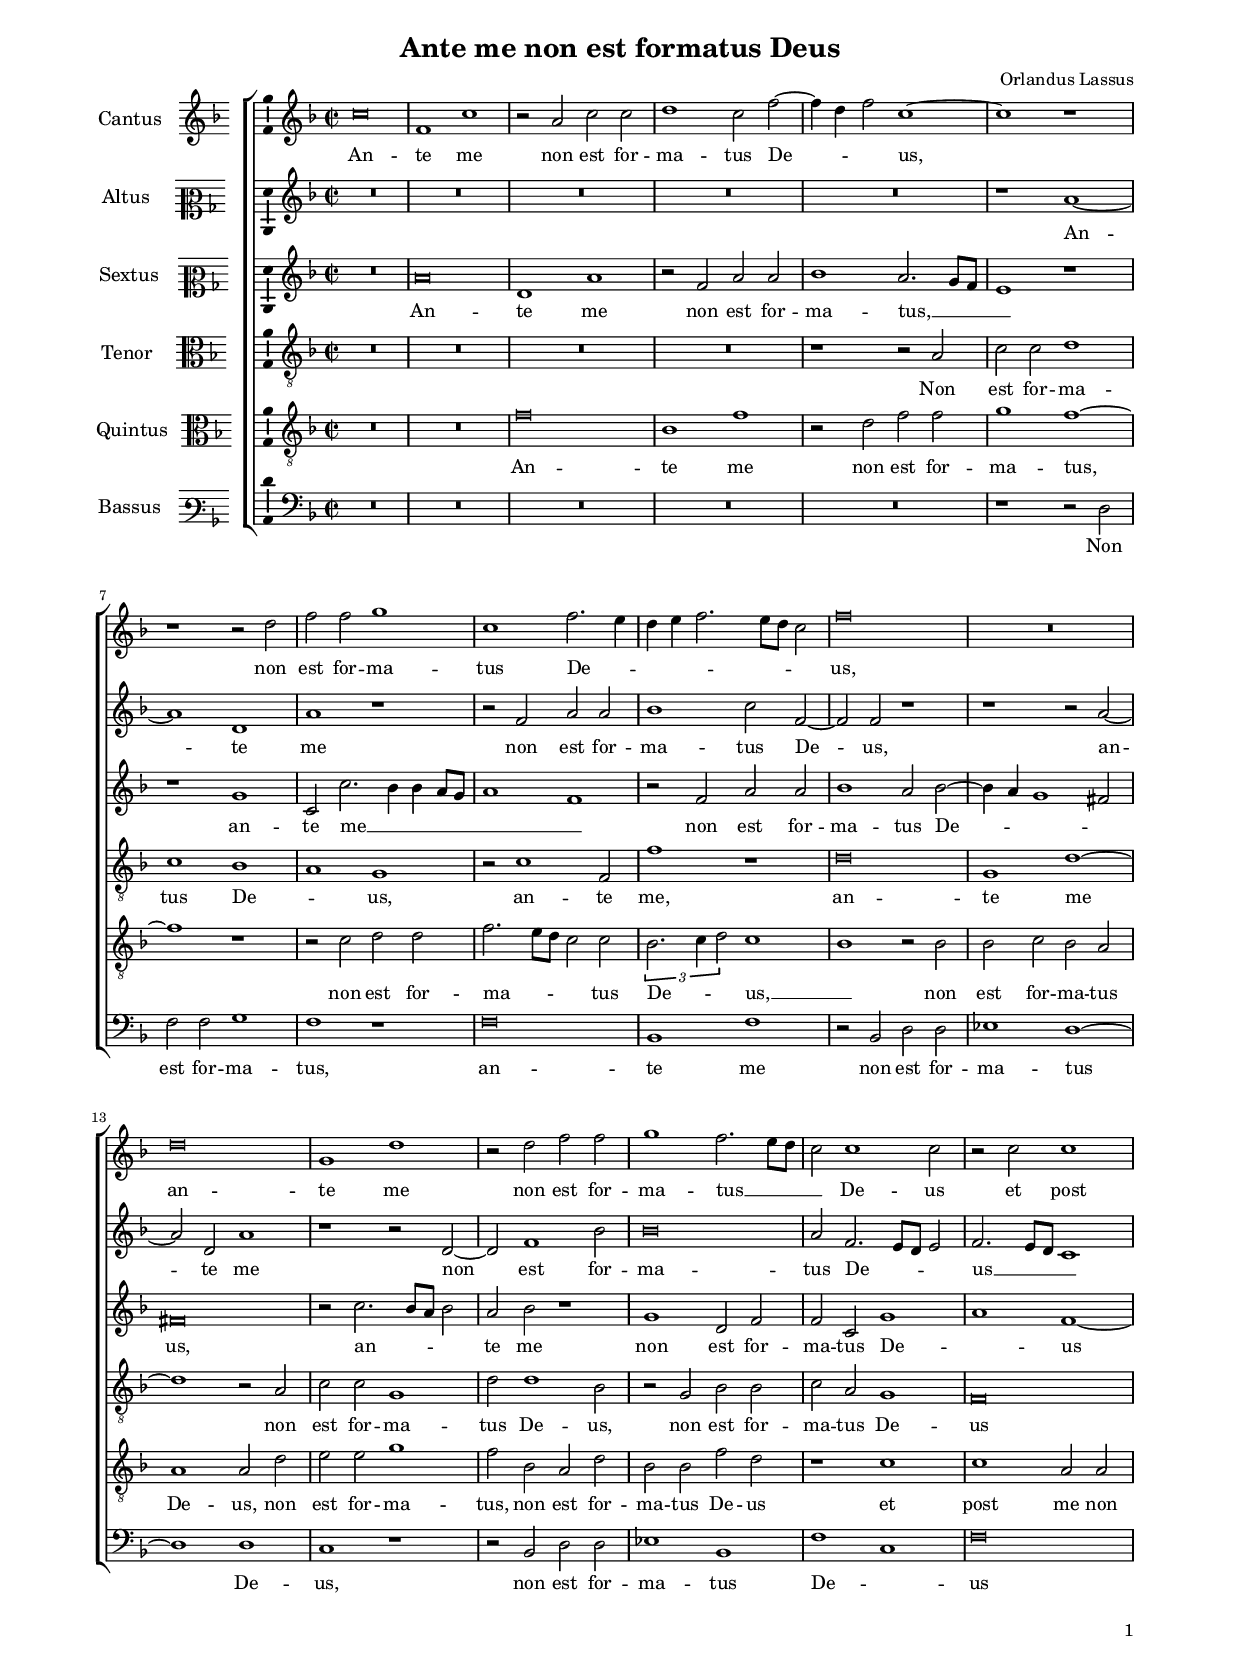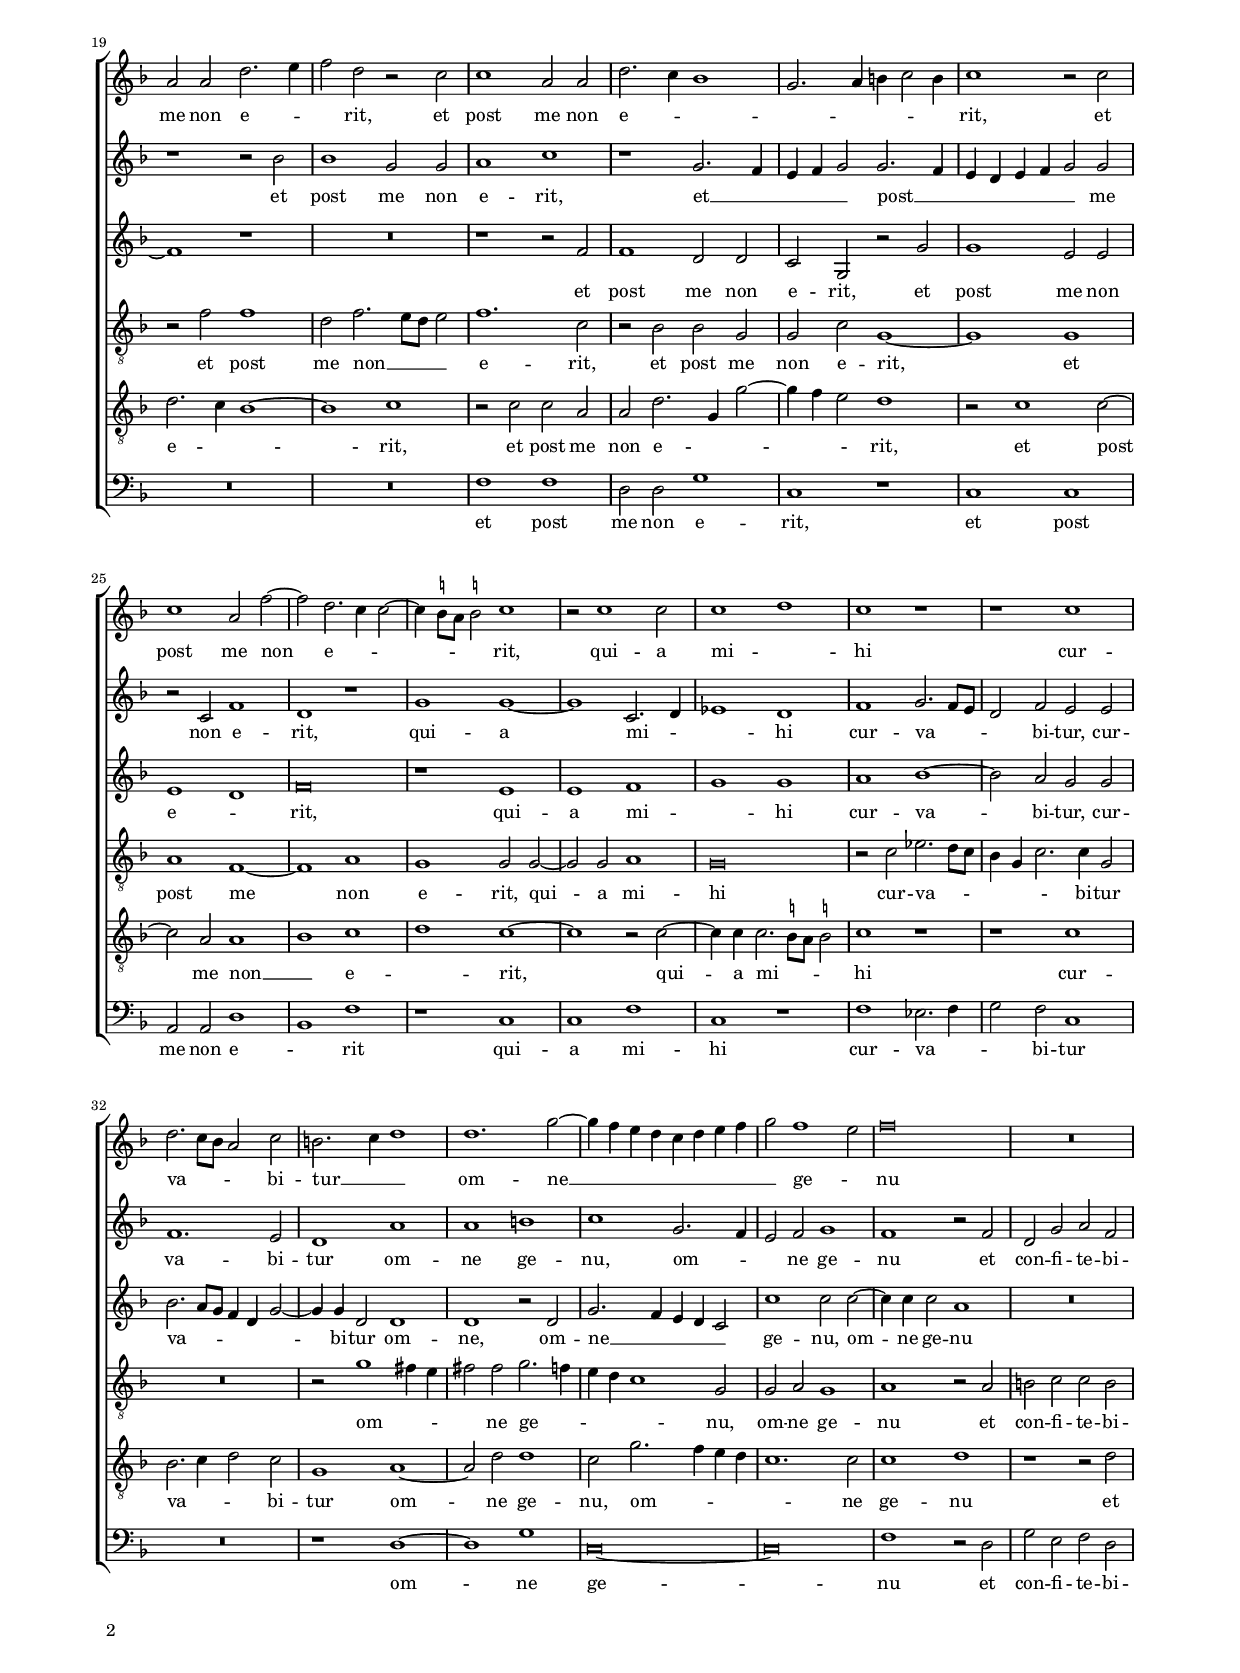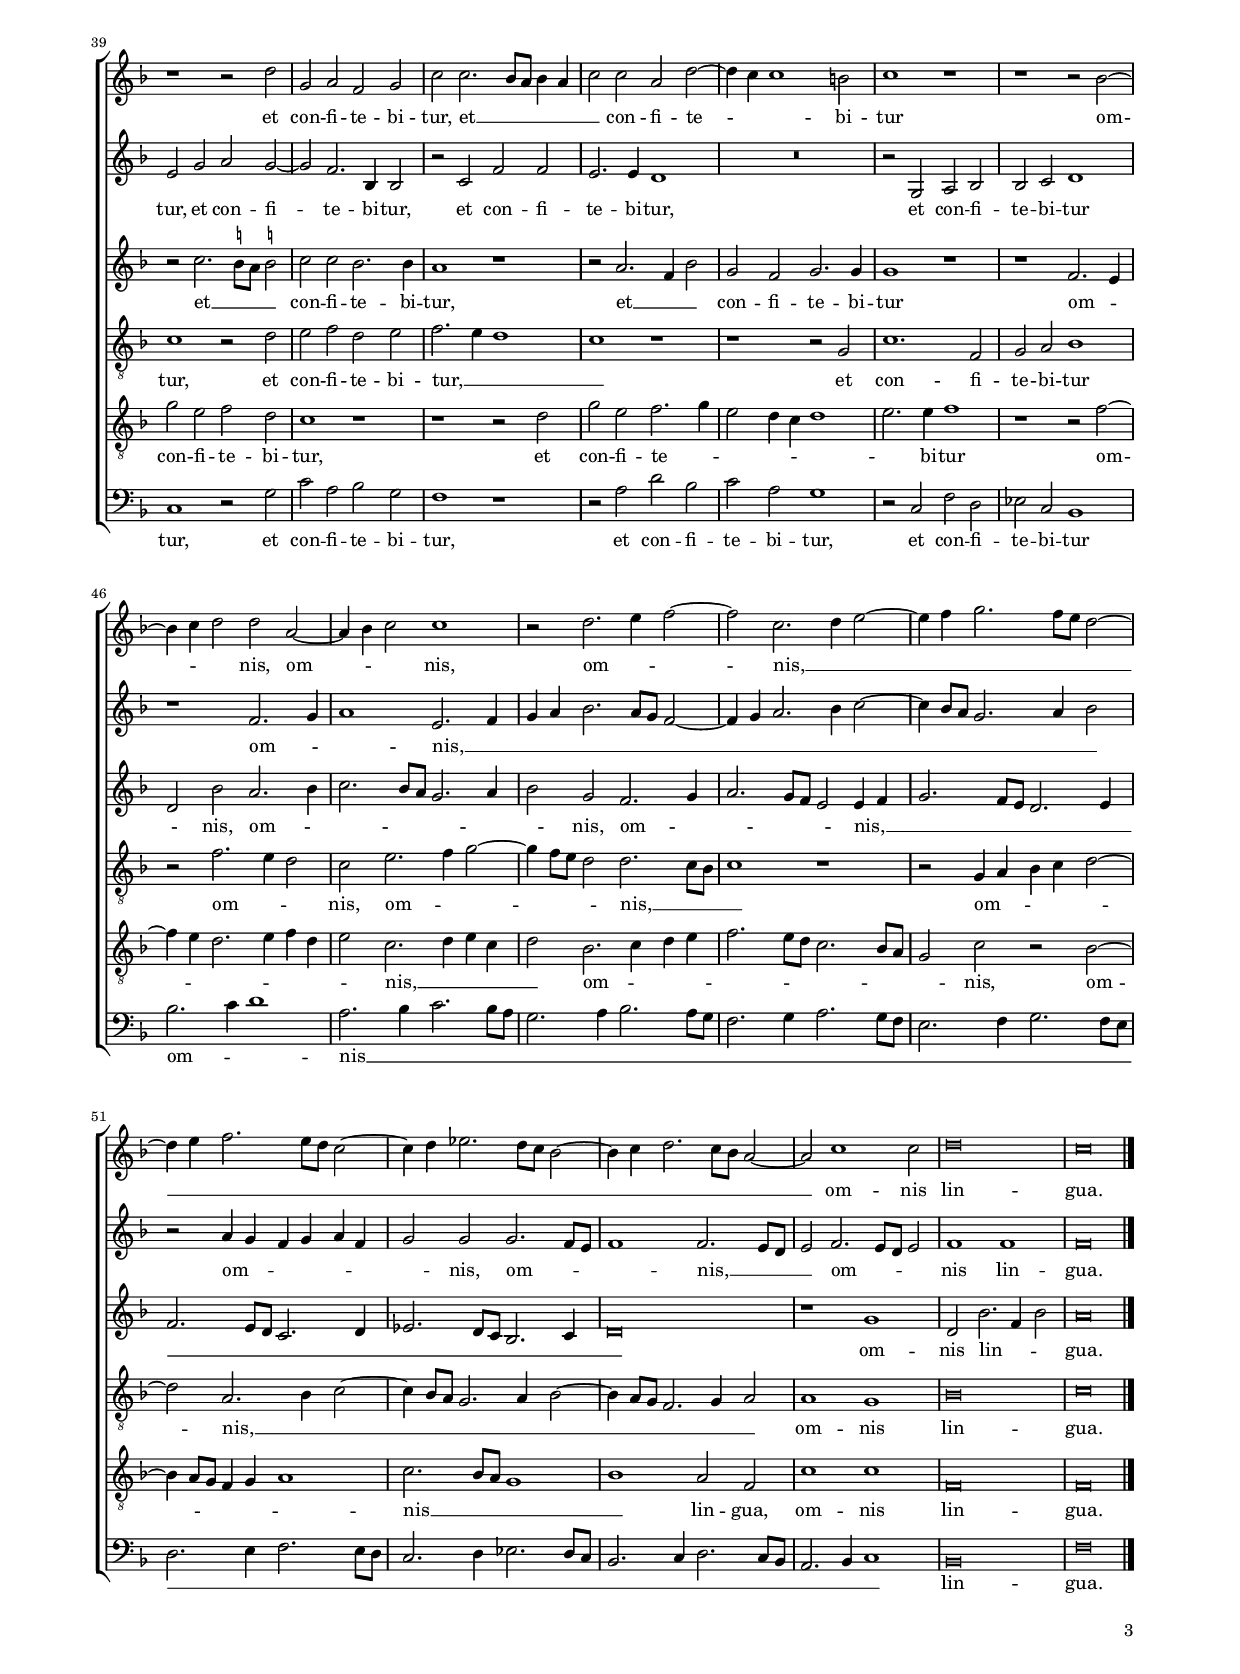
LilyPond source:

\header
{
  title="Ante me non est formatus Deus"
  composer="Orlandus Lassus"
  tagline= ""
}

\version "2.20.0"
\include "deutsch.ly"
#(set-global-staff-size 15)
#(ly:set-option 'point-and-click #f)

	
\paper
	{
	top-margin = 1.5 \cm
	bottom-margin = 1 \cm
	left-margin = 1.8 \cm
	right-margin = 1.8 \cm
	ragged-bottom = ##f
	ragged-last-bottom = ##t
	print-page-number = ##f
	system-system-spacing = #'((basic-distance . 17) (minimum-distance . 14) (padding . 6) (strechability . 250))
    oddFooterMarkup=\markup   \fill-line { "" \fromproperty #'page:page-number-string }
    evenFooterMarkup=\markup  \fill-line { \fromproperty #'page:page-number-string "" }
    last-bottom-spacing = #'((basic-distance . 12) (minimum-distance . 7) (padding . 4))
	systems-per-page = 3
	page-count = 3
%	min-systems-per-page = 3
	}

	
global = {
	\key f \major
	\time 2/2 \set Score.measureLength = #(ly:make-moment 2/1)
	\skip 1*2*56 \bar "|."
	}

	ficta = { \once \set suggestAccidentals = ##t }
	
	forget = #(define-music-function (music) (ly:music?) #{
		\accidentalStyle forget
		$music
		\accidentalStyle default
		#})
    
    m = \melisma
    me = \melismaEnd



incipitcantus = \markup { \score {
	{
	\set Staff.instrumentName = \markup { \fontsize #1 "Cantus" }
	\key f \major
	\clef violin
	s4 \bar ""
	}
	\layout  {
	raggedright = ##t
	indent = 1.6 \cm
	line-width = 2.2 \cm
	\context { \Staff \remove Time_signature_engraver }
	\override Staff.Clef.Y-extent = #'(0 . 0)
	}} \hspace #1 }
	

incipitaltus = \markup { \score {
	{
	\set Staff.instrumentName = \markup { \fontsize #1 "Altus" }
	\key f \major
	\clef mezzosoprano
	s4 \bar ""
	}
	\layout  {
	raggedright = ##t
	indent = 1.6 \cm
	line-width = 2.2 \cm
	\context { \Staff \remove Time_signature_engraver }
	\override Staff.Clef.Y-extent = #'(0 . 0)
	}} \hspace #1 }

      
incipitsextus = \markup { \score {
	{
	\set Staff.instrumentName = \markup { \fontsize #1 "Sextus" }
	\key f \major
	\clef mezzosoprano
	s4 \bar ""
	}
	\layout  {
	raggedright = ##t
	indent = 1.6 \cm
	line-width = 2.2 \cm
	\context { \Staff \remove Time_signature_engraver }
	\override Staff.Clef.Y-extent = #'(0 . 0)
	}} \hspace #1 }
      

incipittenor = \markup { \score {
	{
	\set Staff.instrumentName = \markup { \fontsize #1 "Tenor" }
	\key f \major
	\clef alto
	s4 \bar ""
	}
	\layout  {
	raggedright = ##t
	indent = 1.6 \cm
	line-width = 2.2 \cm
	\context { \Staff \remove Time_signature_engraver }
	\override Staff.Clef.Y-extent = #'(0 . 0)
	}} \hspace #1 }
      
      
incipitquintus = \markup { \score {
	{
	\set Staff.instrumentName = \markup { \fontsize #1 "Quintus" }
	\key f \major
	\clef alto
	s4 \bar ""
	}
	\layout  {
	raggedright = ##t
	indent = 1.6 \cm
	line-width = 2.2 \cm
	\context { \Staff \remove Time_signature_engraver }
	\override Staff.Clef.Y-extent = #'(0 . 0)
	}} \hspace #1 }
      
      
incipitbassus = \markup { \score {
	{
	\set Staff.instrumentName = \markup { \fontsize #1 "Bassus" }
	\key f \major
	\clef varbaritone
	s4 \bar ""
	}
	\layout  {
	raggedright = ##t
	indent = 1.6 \cm
	line-width = 2.2 \cm
	\context { \Staff \remove Time_signature_engraver }
	\override Staff.Clef.Y-extent = #'(0 . 0)
	}} \hspace #1 }


cantus = \relative c''
	{
	c\breve
	f,1 c'
	r2 a c c
	d1 c2 f~
%5
	f4 \m d f2 \me c1~ |
	c1 r
	r1 r2 d
	f2 f g1
	c,1 f2. \m e4
%10
	d4 e f2. e8 d c2 \me |
	f\breve
	R\breve
	d\breve
	g,1 d'
%15
	r2 d f f |
	g1 f2. \m e8 d
	c2 \me c1 c2
	r2 c c1
	a2 a d2. \m e4
%20
	f2 \me d r2 c |
	c1 a2 a
	d2. \m c4 b1
	g2. a4 h c2 h4 \me 
	c1 r2 c
%25
	c1 a2 f'~ |
	f2 d2. \m c4 c2~
	c4 \stemDown \ficta h8 a \stemNeutral \ficta h!2 \me c1
	r2 c1 c2
	c1 \m d \me 
%30
	c1 r |
	r1 c
	d2. \m c8 b a2 \me c
	h2. \m c4 d1 \me 
	d1. g2~
%35
	g4 \m f e d c d e f |
	g2 \me f1 \m e2 \me 
	f\breve
	R\breve
	r1 r2 d
%40
	g,2 a f g |
	c2 c2. \m b8 a b4 a
	c2 \me c a d~
	d4 \m c c1 \me h2
	c1 r
%45
	r1 r2 b~ |
	b4 \m c d2 \me d a~
	a4 \m b c2 \me c1
	r2 d2. \m e4 f2~
	f2 \me c2. \m d4 e2~
%50
	e4 f g2. f8 e d2~ |
	d4 e f2. e8 d c2~
	c4 d es2. d8 c b2~
	b4 c d2. c8 b a2~
	a2 \me c1 c2
%55
	d\breve |
	c\breve |
	}
	

altus = \relative c'
	{
	R\breve
	R\breve
	R\breve
	R\breve
%5
	R\breve |
	r1 a'~
	a1 d,
	a'1 r
	r2 f a a
%10
	b1 c2 f,~ |
	f2 f r1
	r1 r2 a~
	a2 d, a'1
	r1 r2 d,~
%15
	d2 f1 b2 |
	b\breve
	a2 f2. \m e8 d e2 \me 
	f2. \m e8 d c1 \me 
	r1 r2 b'
%20
	b1 g2 g |
	a1 c
	r1 g2. \m f4
	e4 f g2 \me g2. \m f4
	e4 d e f g2 \me g
%25
	r2 c, f1 |
	d1 r
	g1 g~
	g1 c,2. \m d4
	es1 \me d
%30
	f1 g2. \m f8 e |
	d2 \me f e e
	f1. e2
	d1 a'
	a1 h
%35
	c1 g2. \m f4 |
	e2 \me f g1
	f1 r2 f
	d2 g a f
	e2 g a g~
%40
	g2 f2. b,4 b2 |
	r2 c f f
	e2. e4 d1
	R\breve
	r2 g, a b
%45
	b2 c d1 |
	r1 f2. \m g4
	a1 \me e2. \m f4
	g4 a b2. a8 g f2~
	f4 g a2. b4 c2~
%50
	c4 b8 a g2. a4 b2 \me |
	r2 a4 \m g f g a f
	g2 \me g g2. \m f8 e
	f1 \me f2. \m e8 d
	e2 \me f2. \m e8 d e2 \me 
%55
	f1 f |
	f\breve |
	}

sextus = \relative c'
    {
	R\breve
	a'\breve
	d,1 a'
	r2 f a a
%5
	b1 a2. \m g8 f |
	e1 \me r
	r1 g
	c,2 c'2. \m b4 b a8 g
	a1 f \me 
%10
	r2 f a a |
	b1 a2 b~
	b4 \m a g1 fis2 \me 
	fis\breve
	r2 c'2. \m b8 a b2 \me 
%15
	a2 b r1 |
	g1 d2 f
	f2 c g'1 \m 
	a1 \me f~
	f1 r
%20
	R\breve |
	r1 r2 f
	f1 d2 d
	c2 g r2 g'
	g1 e2 e
%25
	e1 \m d \me |
	f\breve
	r1 e
	e1 f \m 
	g1 \me g
%30
	a1 b~ |
	b2 a g g
	b2. \m a8 g f4 d g2~
	g4 \me g d2 d1
	d1 r2 d
%35
	g2. \m f4 e d c2 \me |
	c'1 c2 c~
	c4 c c2 a1
	R\breve
	r2 c2. \m \stemDown \ficta h8 a \stemNeutral \ficta h!2 \me 
%40
	c2 c b2. b4 |
	a1 r
	r2 a2. \m f4 b2 \me 
	g2 f g2. g4
	g1 r
%45
	r1 f2. \m e4 |
	d2 \me b' a2. \m b4
	c2. b8 a g2. a4
	b2 \me g f2. \m g4
	a2. g8 f e2 \me e4 \m f
%50
	g2. f8 e d2. e4 |
	f2. e8 d c2. d4
	es2. d8 c b2. c4
	d\breve \me 
	r1 g1
%55
	d2 b'2. \m f4 b2 \me |
	a\breve |
	}


tenor = \relative c'
	{
	R\breve
	R\breve
	R\breve
	R\breve
%5
	r1 r2 a |
	c2 c d1
	c1 b \m 
	a1 \me g
	r2 c1 f,2
%10
	f'1 r |
	d\breve
	g,1 d'~
	d1 r2 a
	c2 c g1
%15
	d'2 d1 b2 |
	r2 g b b
	c2 a g1
	f\breve
	r2 f' f1
%20
	d2 f2. \m e8 d e2 \me |
	f1. c2
	r2 b b g
	g2 c g1~
	g1 g
%25
	a1 f~ |
	f1 a
	g1 g2 g~
	g2 g a1
	g\breve
%30
	r2 c es2. \m d8 c |
	b4 g c2. \me c4 g2
	R\breve
	r2 g'1 \m fis4 e
	fis2 \me fis g2. \m f4
%35
	e4 d c1 \me g2 |
	g2 a g1
	a1 r2 a
	h2 c c h
	c1 r2 d
%40
	e2 f d e |
	f2. \m e4 d1
	c1 \me r
	r1 r2 g
	c1. f,2
%45
	g2 a b1 |
	r2 f'2. \m e4 d2 \me 
	c2 e2. \m f4 g2~
	g4 f8 e d2 \me d2. \m c8 b
	c1 \me r
%50
	r2 g4 \m a b c d2~ |
	d2 \me a2. \m b4 c2~
	c4 b8 a g2. a4 b2~
	b4 a8 g f2. g4 a2 \me 
	a1 g
%55
	b\breve |
	c\breve |
	}

	
quintus = \relative c'
	{
	R\breve
	R\breve
	f\breve
	b,1 f'
%5
	r2 d f f |
	g1 f~
	f1 r
	r2 c d d
	f2. \m e8 d c2 \me c
%10
	\tuplet 3/2 { b2. \m c4 d2 \me } c1 \m |
	b1 \me r2 b
	b2 c b a
	a1 a2 d
	e2 e g1
%15
	f2 b, a d |
	b2 b f' d
	r1 c
	c1 a2 a
	d2. \m c4 b1~
%20
	b1 \me c |
	r2 c c a
	a2 d2. \m g,4 g'2~
	g4 f e2 \me d1
	r2 c1 c2~
%25
	c2 a a1 \m |
	b1 \me c \m 
	d1 \me c~
	c1 r2 c~
	c4 c c2. \m \stemDown \ficta h8 a \stemNeutral \ficta h!2 \me 
%30
	c1 r |
	r1 c
	b2. \m c4 d2 \me c
	g1 a~
	a2 d d1
%35
	c2 g'2. \m f4 e d |
	c1. \me c2
	c1 d
	r1 r2 d
	g2 e f d
%40
	c1 r |
	r1 r2 d
	g2 e f2. \m g4
	e2 d4 c d1
	e2. \me e4 f1
%45
	r1 r2 f~ |
	f4 \m e d2. e4 f d
	e2 \me c2. \m d4 e c
	d2 \me b2. \m c4 d e
	f2. e8 d c2. b8 a
%50
	g2 \me c r b~ |
	b4 \m a8 g f4 g a1 \me 
	c2. \m b8 a g1
	b1 \me a2 f
	c'1 c
%55
	f,\breve |
	f\breve |
	}


bassus = \relative c
	{
	R\breve
	R\breve
	R\breve
	R\breve
%5
	R\breve |
	r1 r2 d
	f2 f g1
	f1 r
	f\breve
%10
	b,1 f' |
	r2 b, d d
	es1 d~
	d1 d
	c1 r
%15
	r2 b d d |
	es1 b
	f'1 \m c \me 
	f\breve
	R\breve
%20
	R\breve |
	f1 f
	d2 d g1
	c,1 r
	c1 c
%25
	a2 a d1 \m |
	b1 \me f'
	r1 c
	c1 f
	c1 r
%30
	f1 es2. \m f4 |
	g2 \me f c1
	R\breve
	r1 d~
	d1 g
%35
	c,\breve~ |
	c\breve
	f1 r2 d
	g2 e f d
	c1 r2 g'
%40
	c2 a b g |
	f1 r
	r2 a d b
	c2 a g1
	r2 c, f d
%45
	es2 c b1 |
	b'2. \m c4 d1 \me 
	a2. \m b4 c2. b8 a
	g2. a4 b2. a8 g
	f2. g4 a2. g8 f
%50
	e2. f4 g2. f8 e |
	d2. e4 f2. e8 d
	c2. d4 es2. d8 c
	b2. c4 d2. c8 b
	a2. b4 c1 \me 
%55
	b\breve |
	f'\breve |
	}
	
lyricscantus = \lyricmode {
	An -- te me non est for -- ma -- tus De -- us,
	non est for -- ma -- tus De -- us,
	an -- te me non est for -- ma -- tus __ De -- us
	et post me non e -- rit,
	et post me non e -- rit,
	et post me non e -- rit,
	qui -- a mi -- hi cur -- va -- bi -- tur __ om -- ne __ ge -- nu
	et con -- fi -- te -- bi -- tur,
	et __ con -- fi -- te -- bi -- tur  om -- nis,
	om -- nis,
	om -- nis, __
	om -- nis lin -- gua.
	}

	
lyricsaltus = \lyricmode {
	An -- te me non est for -- ma -- tus De -- us,
	an -- te me non est for -- ma -- tus De -- us __
	et post me non e -- rit,
	et __ post __ me non e -- rit,
	qui -- a mi -- hi cur -- va -- bi -- tur,
	cur -- va -- bi -- tur om -- ne ge -- nu,
	om -- ne ge -- nu
	et con -- fi -- te -- bi -- tur,
	et con -- fi -- te -- bi -- tur,
	et con -- fi -- te -- bi -- tur,
	et con -- fi -- te -- bi -- tur
	om -- nis, __
	om -- nis,
	om -- nis, __
	om -- nis lin -- gua.
	}
	
	
lyricssextus = \lyricmode {
	An -- te me non est for -- ma -- tus, __
	an -- te me __ non est for -- ma -- tus De -- us,
	an -- te me non est for -- ma -- tus De -- us
	et post me non e -- rit,
	et post me non e -- rit,
	qui -- a mi -- hi cur -- va -- bi -- tur,
	cur -- va -- bi -- tur om -- ne,
	om -- ne __ ge -- nu,
	om -- ne ge -- nu
	et __ con -- fi -- te -- bi -- tur,
	et __ con -- fi -- te -- bi -- tur
	om -- nis,
	om -- nis,
	om -- nis, __
	om -- nis lin -- gua.
	}
	

lyricstenor = \lyricmode {
	Non est for -- ma -- tus De -- us,
	an -- te me,
	an -- te me non est for -- ma -- tus De -- us,
	non est for -- ma -- tus De -- us
	et post me non __ e -- rit,
	et post me non e -- rit,
	et post me non e -- rit,
	qui -- a mi -- hi cur -- va -- bi -- tur om -- ne ge -- nu,
	om -- ne ge -- nu
	et con -- fi -- te -- bi -- tur,
	et con -- fi -- te -- bi -- tur, __
	et con -- fi -- te -- bi -- tur
	om -- nis,
	om -- nis, __
	om -- nis, __
	om -- nis lin -- gua.
	}

	
lyricsquintus = \lyricmode {
	An -- te me non est for -- ma -- tus,
	non est for -- ma -- tus De -- us, __
	non est for -- ma -- tus De -- us,
	non est for -- ma -- tus,
	non est for -- ma -- tus De -- us
	et post me non e -- rit,
	et post me non e -- rit,
	et post me non __ e -- rit,
	qui -- a mi -- hi cur -- va -- bi -- tur om -- ne ge -- nu,
	om -- ne ge -- nu
	et con -- fi -- te -- bi -- tur,
	et con -- fi -- te -- bi -- tur
	om -- nis, __
	om -- nis,
	om -- nis __ lin -- gua,
	om -- nis lin -- gua.
	}
	
	
lyricsbassus = \lyricmode {
	Non est for -- ma -- tus,
	an -- te me non est for -- ma -- tus De -- us,
	non est for -- ma -- tus De -- us
	et post me non e -- rit,
	et post me non e -- rit
	qui -- a mi -- hi cur -- va -- bi -- tur om -- ne ge -- nu
	et con -- fi -- te -- bi -- tur,
	et con -- fi -- te -- bi -- tur,
	et con -- fi -- te -- bi -- tur,
	et con -- fi -- te -- bi -- tur
	om -- nis __ lin -- gua.
	}
	

\score
{  
	\new ChoirStaff \with { \override StaffGrouper.staff-staff-spacing.basic-distance = #12 }
	<<
	
	\new Staff << \global
	\new Voice="v1" {
		\set Staff.instrumentName=\incipitcantus
		\set Staff.midiInstrument = "reed organ"
		\clef violin
		\cantus }
	\new Lyrics \lyricsto "v1" {\lyricscantus }
	>>


	\new Staff << \global
	\new Voice="v2" {
		\set Staff.instrumentName=\incipitaltus
		\set Staff.midiInstrument = "reed organ"
		\clef violin 
		\altus}
	\new Lyrics \lyricsto "v2" {\lyricsaltus }
	>>


	\new Staff << \global
	\new Voice="v6" {
		\set Staff.instrumentName=\incipitsextus
		\set Staff.midiInstrument = "reed organ"
		\clef violin 
		\sextus}
	\new Lyrics \lyricsto "v6" {\lyricssextus }
	>>


	\new Staff << \global
	\new Voice="v3" {
		\set Staff.instrumentName=\incipittenor
		\set Staff.midiInstrument = "reed organ"
		\clef "G_8"
		\tenor }
	\new Lyrics \lyricsto "v3" {\lyricstenor }
	>>
	
	
	\new Staff << \global
	\new Voice="v5" {
		\set Staff.instrumentName=\incipitquintus
		\set Staff.midiInstrument = "reed organ"
		\clef "G_8"
		\quintus}
	\new Lyrics \lyricsto "v5" {\lyricsquintus }
	>>
	
	
	\new Staff << \global
	\new Voice="v4" {
		\set Staff.instrumentName=\incipitbassus
		\set Staff.midiInstrument = "reed organ"
		\clef bass 
		\bassus }
	\new Lyrics \lyricsto "v4" {\lyricsbassus}
	>>
	
	>>
		
	\layout
	{
	indent = 2.5 \cm
	\context { \Staff \override TimeSignature.break-visibility = #end-of-line-invisible }
%	\context { \Staff \override InstrumentName.X-offset = #'-25 }
    \context { \Staff \consists "Ambitus_engraver" }
	\context { \Score \override BarNumber.padding = #2 }
	\context { \Voice \override NoteHead.style = #'baroque }
	}
	
\midi
	{
    	\tempo 2 = 90
	}
	
}


% EOF